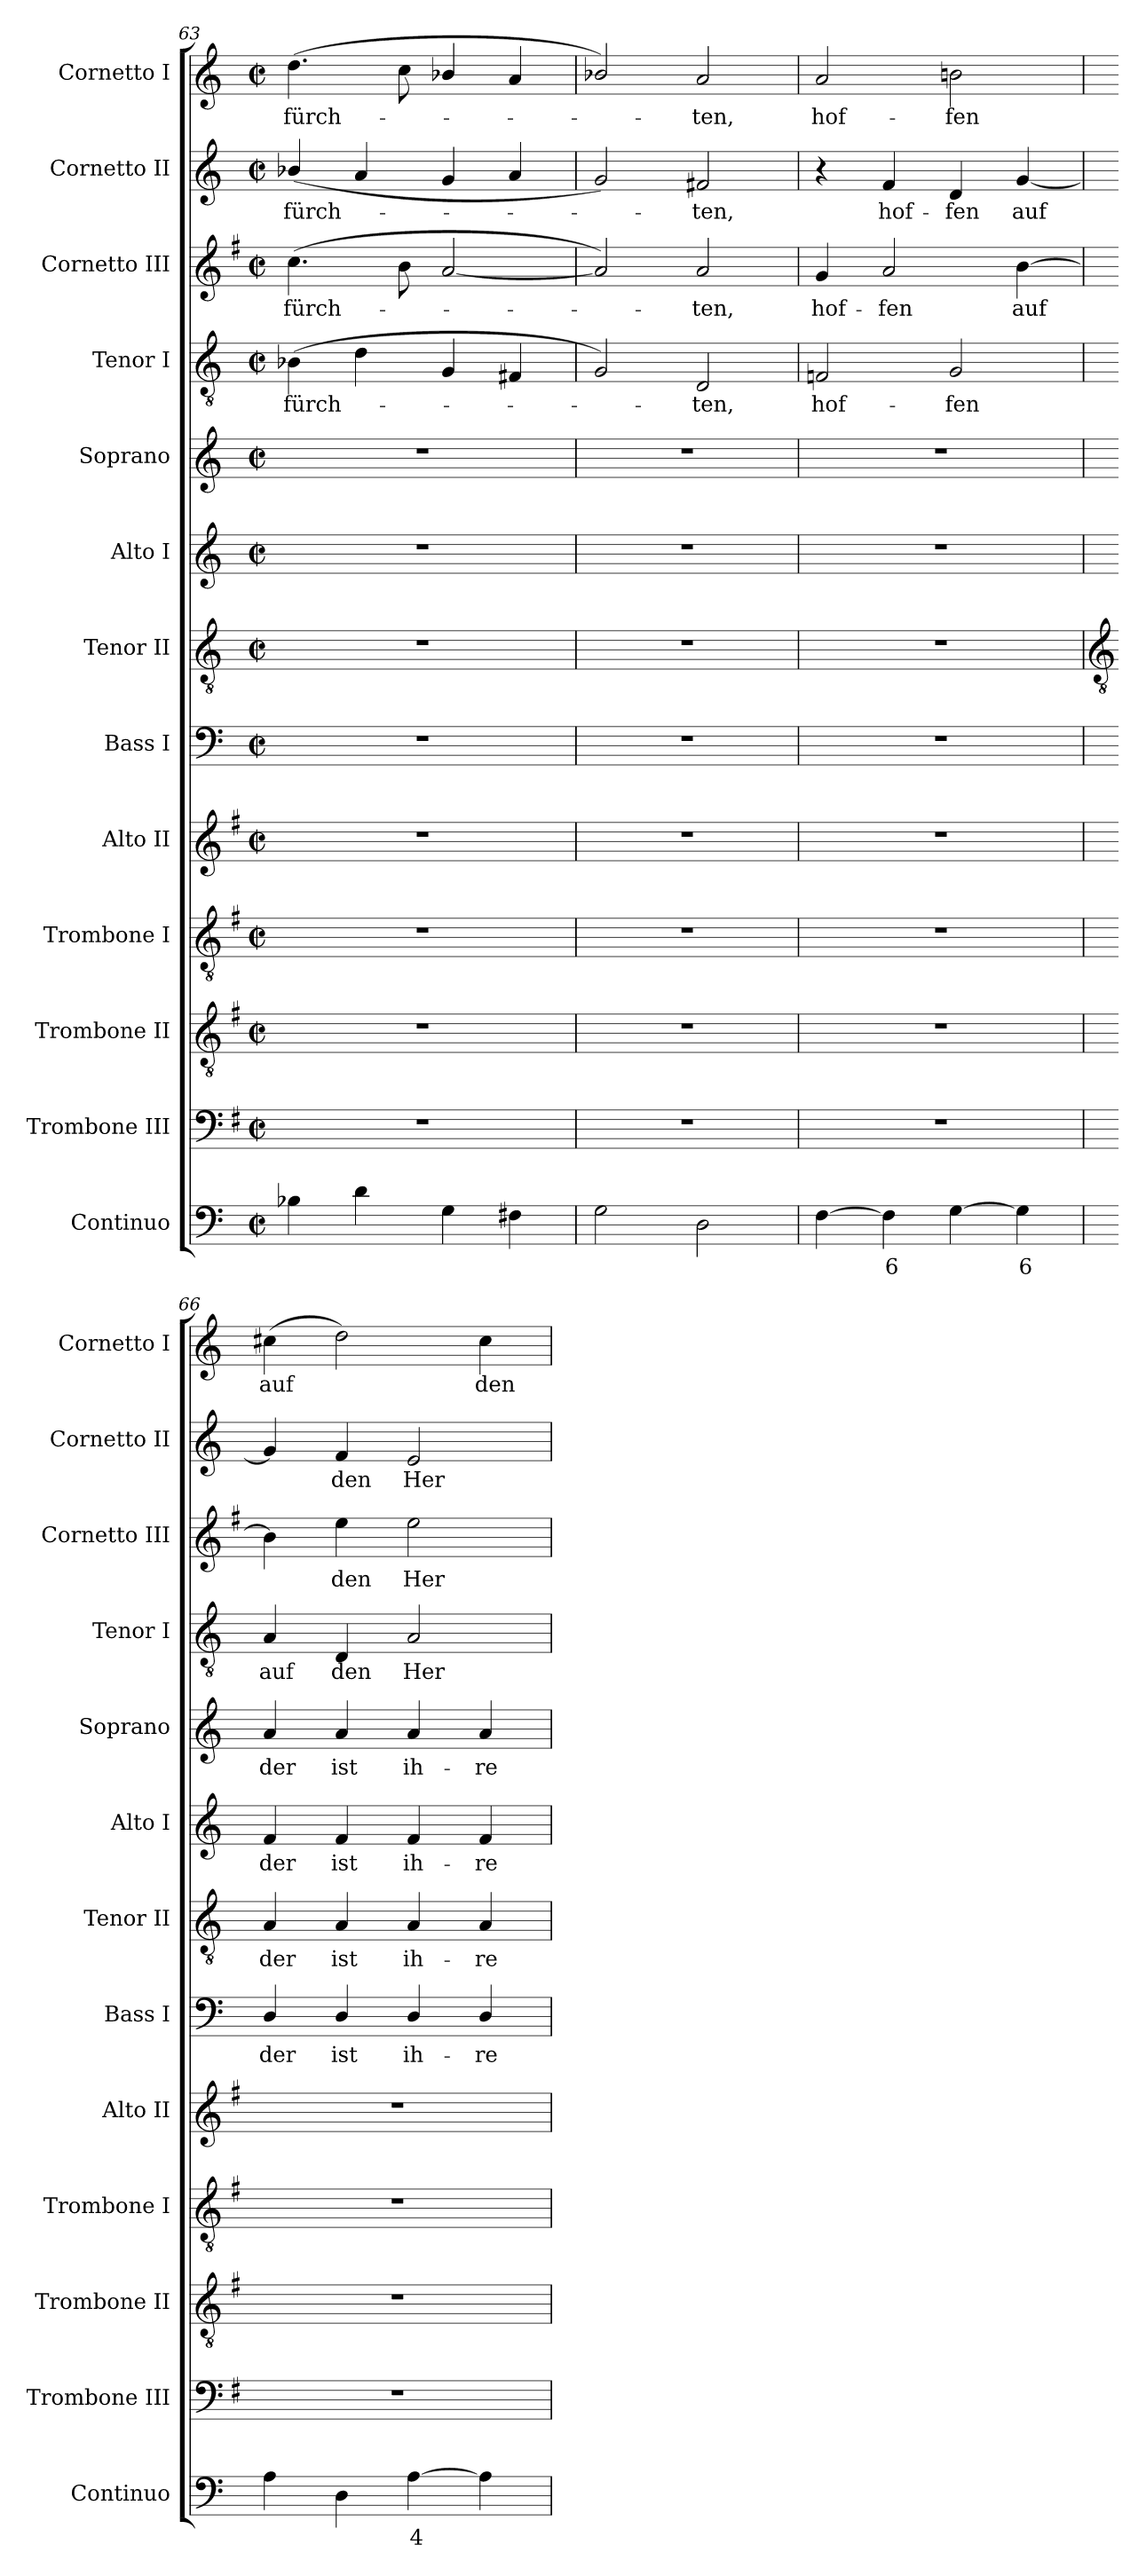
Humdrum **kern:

**kern	**text	**kern	**kern	**kern	**kern	**kern	**text	**kern	**text	**kern	**text	**kern	**text	**kern	**text	**kern	**text	**kern	**text	**kern	**text
*part13	*part13	*part12	*part11	*part10	*part9	*part8	*part8	*part7	*part7	*part6	*part6	*part5	*part5	*part4	*part4	*part3	*part3	*part2	*part2	*part1	*part1
*staff13	*staff13	*staff12	*staff11	*staff10	*staff9	*staff8	*staff8	*staff7	*staff7	*staff6	*staff6	*staff5	*staff5	*staff4	*staff4	*staff3	*staff3	*staff2	*staff2	*staff1	*staff1
*I"Continuo	*	*I"Trombone III	*I"Trombone II	*I"Trombone I	*I"Alto II	*I"Bass I	*	*I"Tenor II	*	*I"Alto I	*	*I"Soprano	*	*I"Tenor I	*	*I"Cornetto III	*	*I"Cornetto II	*	*I"Cornetto I	*
*I'Continuo	*	*I'Trombone III	*I'Trombone II	*I'Trombone I	*I'Alto II	*I'Bass I	*	*I'Tenor II	*	*I'Alto I	*	*I'Soprano	*	*I'Tenor I	*	*I'Cornetto III	*	*I'Cornetto II	*	*I'Cornetto I	*
*clefF4	*	*clefF4	*clefGv2	*clefGv2	*clefG2	*clefF4	*	*clefGv2	*	*clefG2	*	*clefG2	*	*clefGv2	*	*clefG2	*	*clefG2	*	*clefG2	*
*	*	*ITrd4c7	*ITrd4c7	*ITrd4c7	*ITrd4c7	*	*	*	*	*	*	*	*	*	*	*ITrd4c7	*	*	*	*	*
*k[]	*	*k[]	*k[]	*k[]	*k[]	*k[]	*	*k[]	*	*k[]	*	*k[]	*	*k[]	*	*k[]	*	*k[]	*	*k[]	*
*C:	*	*C:	*C:	*C:	*C:	*C:	*	*C:	*	*C:	*	*C:	*	*C:	*	*C:	*	*C:	*	*C:	*
*M2/2	*	*M2/2	*M2/2	*M2/2	*M2/2	*M2/2	*	*M2/2	*	*M2/2	*	*M2/2	*	*M2/2	*	*M2/2	*	*M2/2	*	*M2/2	*
*met(c|)	*	*met(c|)	*met(c|)	*met(c|)	*met(c|)	*met(c|)	*	*met(c|)	*	*met(c|)	*	*met(c|)	*	*met(c|)	*	*met(c|)	*	*met(c|)	*	*met(c|)	*
=63	=63	=63	=63	=63	=63	=63	=63	=63	=63	=63	=63	=63	=63	=63	=63	=63	=63	=63	=63	=63	=63
!	!	!	!	!	!	!	!	!	!	!	!	!	!	!	!LO:LY:b	!	!LO:LY:b	!	!LO:LY:b	!	!LO:LY:b
4B-X	.	1r	1r	1r	1r	1r	.	1r	.	1r	.	1r	.	(<4B-X	fürch-	(<4.f	fürch-	(<4b-X/	fürch-	(>4.dd	fürch-
4d	.	.	.	.	.	.	.	.	.	.	.	.	.	4d	.	.	.	4a	.	.	.
.	.	.	.	.	.	.	.	.	.	.	.	.	.	.	.	8e	.	.	.	8cc	.
4G	.	.	.	.	.	.	.	.	.	.	.	.	.	4G	.	[2d	.	4g	.	4b-X/	.
4F#X	.	.	.	.	.	.	.	.	.	.	.	.	.	4F#X	.	.	.	4a	.	4a	.
=64	=64	=64	=64	=64	=64	=64	=64	=64	=64	=64	=64	=64	=64	=64	=64	=64	=64	=64	=64	=64	=64
2G	.	1r	1r	1r	1r	1r	.	1r	.	1r	.	1r	.	2G)	.	2d])	.	2g)	.	2b-X/)	.
!	!	!	!	!	!	!	!	!	!	!	!	!	!	!	!LO:LY:b	!	!LO:LY:b	!	!LO:LY:b	!	!LO:LY:b
2D	.	.	.	.	.	.	.	.	.	.	.	.	.	2D	ten,	2d	ten,	2f#X	ten,	2a	ten,
=65	=65	=65	=65	=65	=65	=65	=65	=65	=65	=65	=65	=65	=65	=65	=65	=65	=65	=65	=65	=65	=65
!	!	!	!	!	!	!	!	!	!	!	!	!	!	!	!LO:LY:b	!	!LO:LY:b	!	!	!	!LO:LY:b
[4F	.	1r	1r	1r	1r	1r	.	1r	.	1r	.	1r	.	2Fn	hof-	4c	hof-	4r	.	2a	hof-
!	!LO:LY:b	!	!	!	!	!	!	!	!	!	!	!	!	!	!	!	!LO:LY:b	!	!LO:LY:b	!	!
4F]	6	.	.	.	.	.	.	.	.	.	.	.	.	.	.	2d	-fen	4f	hof-	.	.
!	!	!	!	!	!	!	!	!	!	!	!	!	!	!	!LO:LY:b	!	!	!	!LO:LY:b	!	!LO:LY:b
[4G	.	.	.	.	.	.	.	.	.	.	.	.	.	2G	-fen	.	.	4d	-fen	2bn	-fen
!	!LO:LY:b	!	!	!	!	!	!	!	!	!	!	!	!	!	!	!	!LO:LY:b	!	!LO:LY:b	!	!
4G]	6	.	.	.	.	.	.	.	.	.	.	.	.	.	.	[4e	auf	[4g	auf	.	.
!!LO:LB:g=z
=66	=66	=66	=66	=66	=66	=66	=66	=66	=66	=66	=66	=66	=66	=66	=66	=66	=66	=66	=66	=66	=66
*	*	*	*	*	*	*	*	*clefGv2	*	*	*	*	*	*	*	*	*	*	*	*	*
!	!	!	!	!	!	!	!LO:LY:b	!	!LO:LY:b	!	!LO:LY:b	!	!LO:LY:b	!	!LO:LY:b	!	!	!	!	!	!LO:LY:b
4A	.	1r	1r	1r	1r	4D/	der	4A	der	4f	der	4a	der	4A	auf	4e]	.	4g]	.	(>4cc#X	auf
!	!	!	!	!	!	!	!LO:LY:b	!	!LO:LY:b	!	!LO:LY:b	!	!LO:LY:b	!	!LO:LY:b	!	!LO:LY:b	!	!LO:LY:b	!	!
4D	.	.	.	.	.	4D/	ist	4A	ist	4f	ist	4a	ist	4D	den	4a	den	4f	den	2dd)	.
!	!LO:LY:b	!	!	!	!	!	!LO:LY:b	!	!LO:LY:b	!	!LO:LY:b	!	!LO:LY:b	!	!LO:LY:b	!	!LO:LY:b	!	!LO:LY:b	!	!
[4A	4	.	.	.	.	4D/	ih-	4A	ih-	4f	ih-	4a	ih-	2A	Her-	2a	Her-	2e	Her-	.	.
!	!	!	!	!	!	!	!LO:LY:b	!	!LO:LY:b	!	!LO:LY:b	!	!LO:LY:b	!	!	!	!	!	!	!	!LO:LY:b
4A]	.	.	.	.	.	4D/	-re	4A	-re	4f	-re	4a	-re	.	.	.	.	.	.	4cc#	den
=	=	=	=	=	=	=	=	=	=	=	=	=	=	=	=	=	=	=	=	=	=
*-	*-	*-	*-	*-	*-	*-	*-	*-	*-	*-	*-	*-	*-	*-	*-	*-	*-	*-	*-	*-	*-
